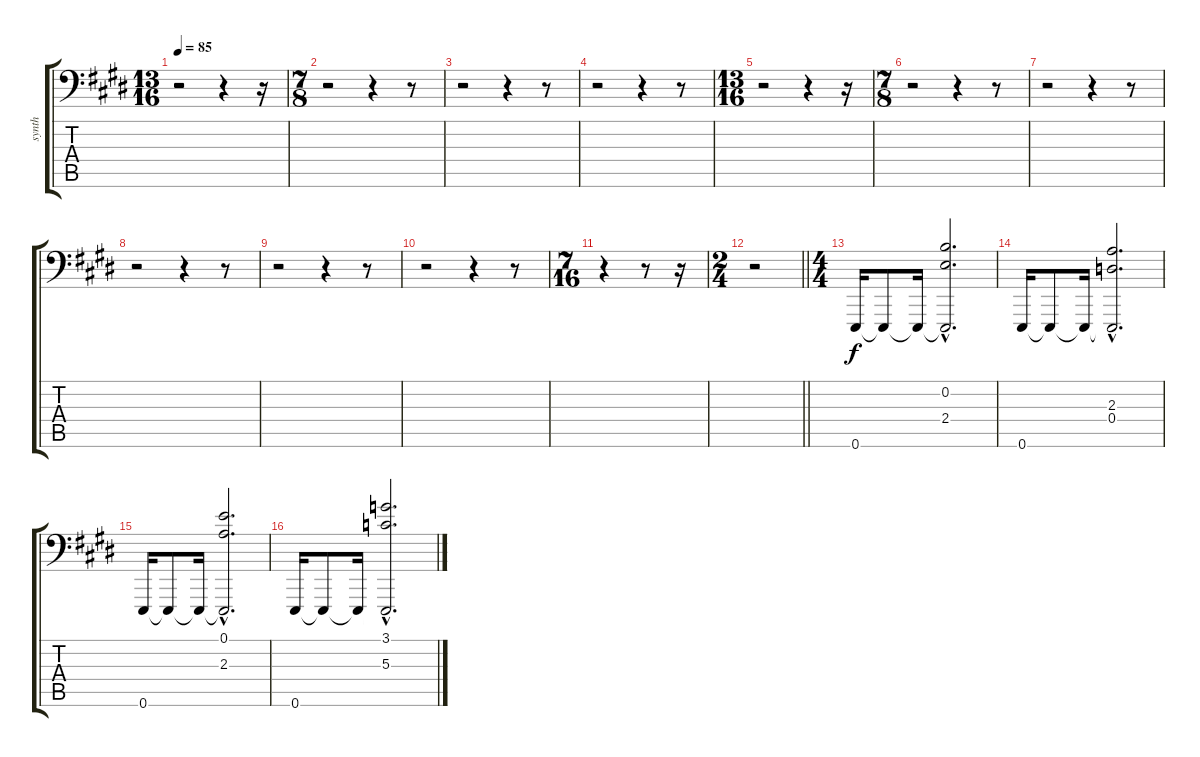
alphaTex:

\track ("synth" "synth") {instrument lead2sawtooth}
\staff {score tabs}
\tuning (E4 B3 G3 D3 A1 E1) {hide}
\ts (13 16)
\tempo 85
\clef f4
\ks e
r.2{dy f} r.4 r.16 |
\ts (7 8)
r.2 r.4 r.8 |
r.2 r.4 r.8 |
r.2 r.4 r.8 |
\ts (13 16)
r.2 r.4 r.16 |
\ts (7 8)
r.2 r.4 r.8 |
r.2 r.4 r.8 |
r.2 r.4 r.8 |
r.2 r.4 r.8 |
r.2 r.4 r.8 |
\ts (7 16)
r.4 r.8 r.16 |
\ts (2 4)
\barLineRight lightlight
r.2 |
\ts (4 4)
0.6.16{volume 16} 0.6{t}.8 0.6{t}.16 (0.2{hac} 2.4{hac} 0.6{hac t}).2{d} |
0.6.16 0.6{t}.8 0.6{t}.16 (2.3{hac} 0.4{hac} 0.6{hac t}).2{d} |
0.6.16 0.6{t}.8 0.6{t}.16 (0.1{hac} 2.3{hac} 0.6{hac t}).2{d} |
0.6.16 0.6{t}.8 0.6{t}.16 (3.1{hac} 5.3{hac} 0.6{hac t}).2{d}
